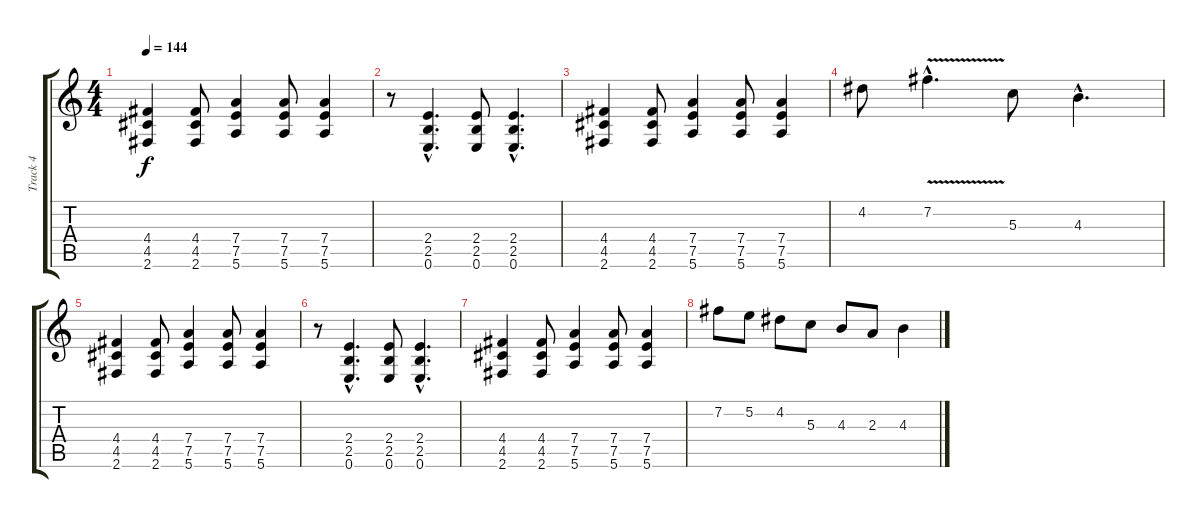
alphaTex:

\track ("Track 4" "Track 4") {instrument distortionguitar}
\staff {score tabs}
\tuning (E4 B3 G3 D3 A2 E2) {hide}
\ts (4 4)
\tempo 144
\clef g2
\ks c
(4.4 4.5 2.6).4{dy f} (4.4 4.5 2.6).8 (7.4 7.5 5.6).4 (7.4 7.5 5.6).8 (7.4 7.5 5.6).4 |
r.8 (2.4{hac} 2.5{hac} 0.6{hac}).4{d} (2.4 2.5 0.6).8 (2.4{hac} 2.5{hac} 0.6{hac}).4{d} |
(4.4 4.5 2.6).4 (4.4 4.5 2.6).8 (7.4 7.5 5.6).4 (7.4 7.5 5.6).8 (7.4 7.5 5.6).4 |
4.2.8 7.2{v hac}.4{d} 5.3.8 4.3{hac}.4{d} |
(4.4 4.5 2.6).4 (4.4 4.5 2.6).8 (7.4 7.5 5.6).4 (7.4 7.5 5.6).8 (7.4 7.5 5.6).4 |
r.8 (2.4{hac} 2.5{hac} 0.6{hac}).4{d} (2.4 2.5 0.6).8 (2.4{hac} 2.5{hac} 0.6{hac}).4{d} |
(4.4 4.5 2.6).4 (4.4 4.5 2.6).8 (7.4 7.5 5.6).4 (7.4 7.5 5.6).8 (7.4 7.5 5.6).4 |
7.2.8 5.2.8 4.2.8 5.3.8 4.3.8 2.3.8 4.3.4
